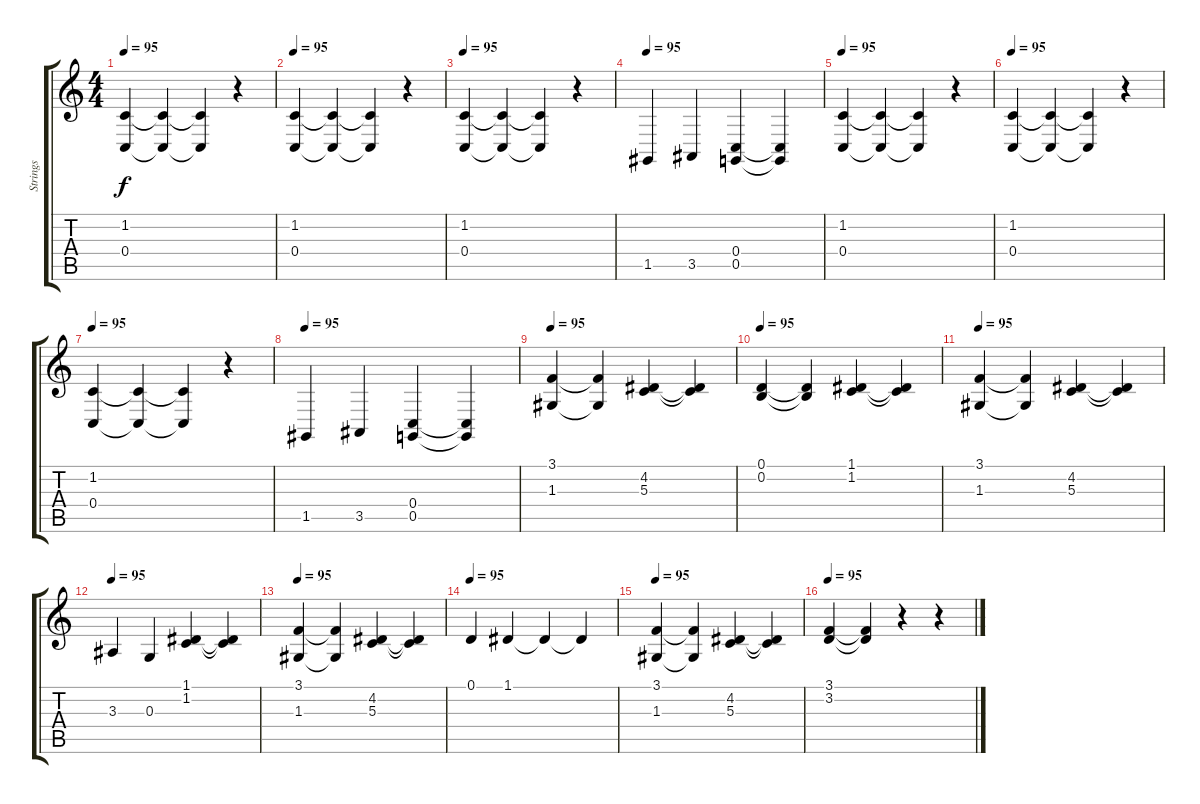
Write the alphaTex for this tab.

\track ("Strings" "Strings") {instrument stringensemble2}
\staff {score tabs}
\tuning (D4 B3 G3 C3 G2 D2) {hide}
\ts (4 4)
\tempo 95
\clef g2
\ks c
(1.2 0.4).4{dy f} (1.2{t} 0.4{t}).4 (1.2{t} 0.4{t}).4 r.4 |
\tempo 95
(1.2 0.4).4 (1.2{t} 0.4{t}).4 (1.2{t} 0.4{t}).4 r.4 |
\tempo 95
(1.2 0.4).4 (1.2{t} 0.4{t}).4 (1.2{t} 0.4{t}).4 r.4 |
\tempo 95
1.5.4 3.5.4 (0.4 0.5).4 (0.4{t} 0.5{t}).4 |
\tempo 95
(1.2 0.4).4 (1.2{t} 0.4{t}).4 (1.2{t} 0.4{t}).4 r.4 |
\tempo 95
(1.2 0.4).4 (1.2{t} 0.4{t}).4 (1.2{t} 0.4{t}).4 r.4 |
\tempo 95
(1.2 0.4).4 (1.2{t} 0.4{t}).4 (1.2{t} 0.4{t}).4 r.4 |
\tempo 95
1.5.4 3.5.4 (0.4 0.5).4 (0.4{t} 0.5{t}).4 |
\tempo 95
(3.1 1.3).4 (3.1{t} 1.3{t}).4 (4.2 5.3).4 (4.2{t} 5.3{t}).4 |
\tempo 95
(0.1 0.2).4 (0.1{t} 0.2{t}).4 (1.1 1.2).4 (1.1{t} 1.2{t}).4 |
\tempo 95
(3.1 1.3).4 (3.1{t} 1.3{t}).4 (4.2 5.3).4 (4.2{t} 5.3{t}).4 |
\tempo 95
3.3.4 0.3.4 (1.1 1.2).4 (1.1{t} 1.2{t}).4 |
\tempo 95
(3.1 1.3).4 (3.1{t} 1.3{t}).4 (4.2 5.3).4 (4.2{t} 5.3{t}).4 |
\tempo 95
0.1.4 1.1.4 1.1{t}.4 1.1{t}.4 |
\tempo 95
(3.1 1.3).4 (3.1{t} 1.3{t}).4 (4.2 5.3).4 (4.2{t} 5.3{t}).4 |
\tempo 95
(3.1 3.2).4 (3.1{t} 3.2{t}).4 r.4 r.4
